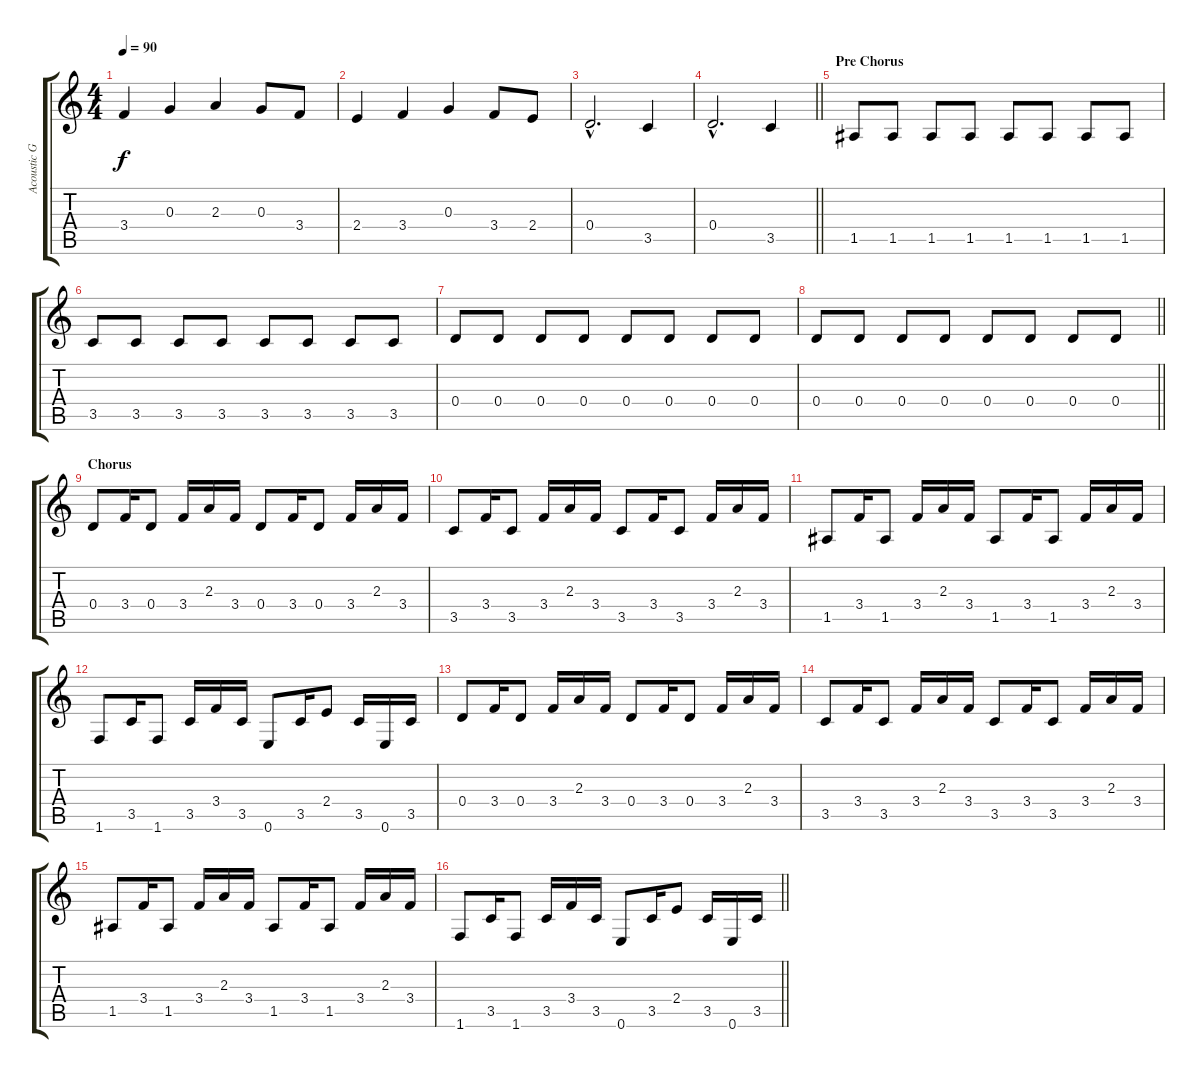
\track ("Acoustic Gtr." "Acoustic G") {instrument acousticguitarsteel}
\staff {score tabs}
\tuning (E4 B3 G3 D3 A2 E2) {hide}
\ts (4 4)
\tempo 90
\clef g2
\ks c
3.4.4{dy f} 0.3.4 2.3.4 0.3.8 3.4.8 |
2.4.4 3.4.4 0.3.4 3.4.8 2.4.8 |
0.4{hac}.2{d} 3.5.4 |
\barLineRight lightlight
0.4{hac}.2{d} 3.5.4 |
\section ("" "Pre Chorus")
1.5.8 1.5.8 1.5.8 1.5.8 1.5.8 1.5.8 1.5.8 1.5.8 |
3.5.8 3.5.8 3.5.8 3.5.8 3.5.8 3.5.8 3.5.8 3.5.8 |
0.4.8 0.4.8 0.4.8 0.4.8 0.4.8 0.4.8 0.4.8 0.4.8 |
\barLineRight lightlight
0.4.8 0.4.8 0.4.8 0.4.8 0.4.8 0.4.8 0.4.8 0.4.8 |
\section ("" "Chorus")
0.4.8 3.4.16 0.4.8 3.4.16 2.3.16 3.4.16 0.4.8 3.4.16 0.4.8 3.4.16 2.3.16 3.4.16 |
3.5.8 3.4.16 3.5.8 3.4.16 2.3.16 3.4.16 3.5.8 3.4.16 3.5.8 3.4.16 2.3.16 3.4.16 |
1.5.8 3.4.16 1.5.8 3.4.16 2.3.16 3.4.16 1.5.8 3.4.16 1.5.8 3.4.16 2.3.16 3.4.16 |
1.6.8 3.5.16 1.6.8 3.5.16 3.4.16 3.5.16 0.6.8 3.5.16 2.4.8 3.5.16 0.6.16 3.5.16 |
0.4.8 3.4.16 0.4.8 3.4.16 2.3.16 3.4.16 0.4.8 3.4.16 0.4.8 3.4.16 2.3.16 3.4.16 |
3.5.8 3.4.16 3.5.8 3.4.16 2.3.16 3.4.16 3.5.8 3.4.16 3.5.8 3.4.16 2.3.16 3.4.16 |
1.5.8 3.4.16 1.5.8 3.4.16 2.3.16 3.4.16 1.5.8 3.4.16 1.5.8 3.4.16 2.3.16 3.4.16 |
\barLineRight lightlight
1.6.8 3.5.16 1.6.8 3.5.16 3.4.16 3.5.16 0.6.8 3.5.16 2.4.8 3.5.16 0.6.16 3.5.16
